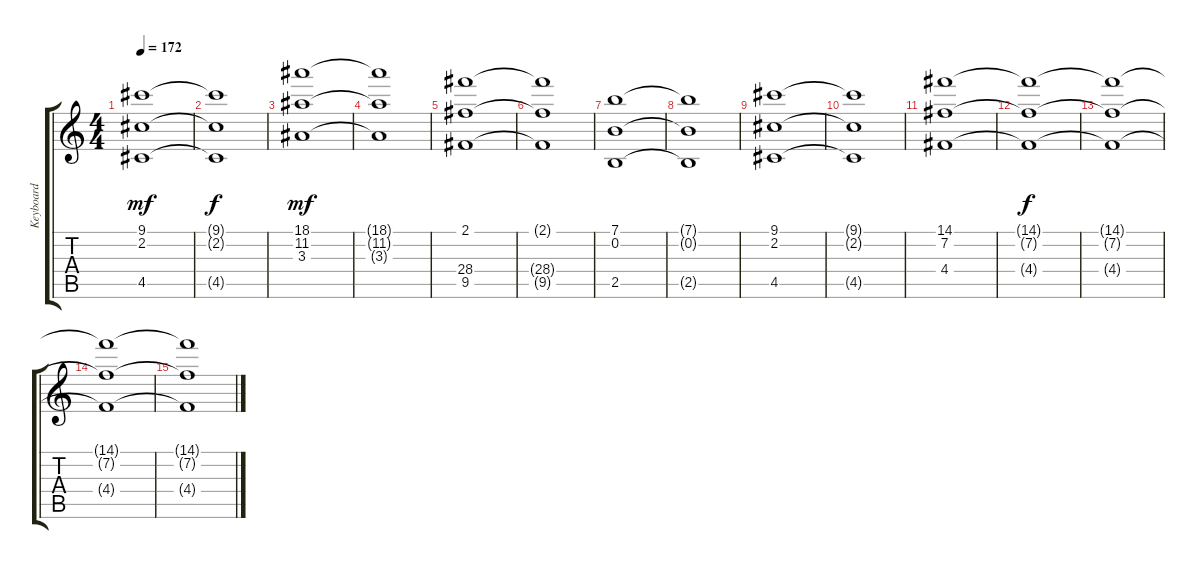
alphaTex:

\track ("Keyboard" "Keyboard") {instrument synthstrings1}
\staff {score tabs}
\tuning (E5 B4 G4 D4 A3 E3) {hide}
\ts (4 4)
\tempo 172
\clef g2
\ks c
(9.1 2.2 4.5).1{dy mf} |
(9.1{t} 2.2{t} 4.5{t}).1{dy f} |
(18.1 11.2 3.3).1{dy mf} |
(18.1{t} 11.2{t} 3.3{t}).1 |
(2.1 28.4 9.5).1 |
(2.1{t} 28.4{t} 9.5{t}).1 |
(7.1 0.2 2.5).1 |
(7.1{t} 0.2{t} 2.5{t}).1 |
(9.1 2.2 4.5).1 |
(9.1{t} 2.2{t} 4.5{t}).1 |
(14.1 7.2 4.4).1{volume 0} |
(14.1{t} 7.2{t} 4.4{t}).1{dy f} |
(14.1{t} 7.2{t} 4.4{t}).1 |
(14.1{t} 7.2{t} 4.4{t}).1 |
(14.1{t} 7.2{t} 4.4{t}).1
